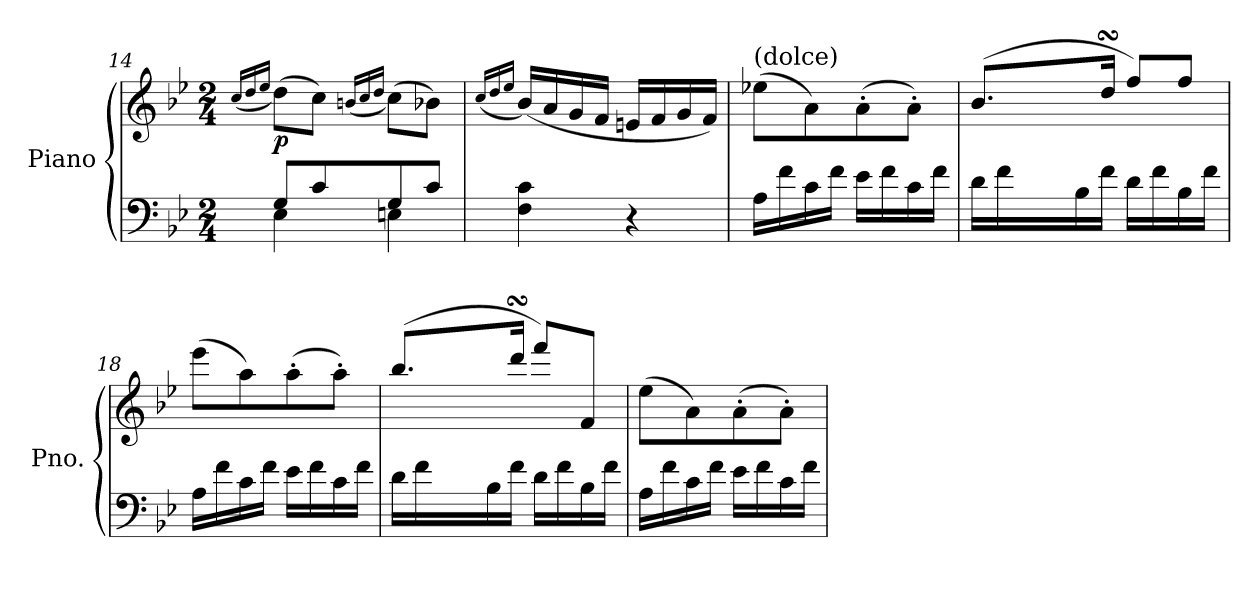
**kern	**kern	**dynam
*part1	*part1	*part1
*staff2	*staff1	*staff1/2
*I"Piano	*	*
*I'Pno.	*	*
*clefF4	*clefG2	*
*k[b-e-]	*k[b-e-]	*
*B-:	*B-:	*
*M2/4	*M2/4	*
=14	=14	=14
.	(<16qcc/LL	.
.	16qdd/	.
.	16qee-/JJ	.
*^	*	*
!	!	!	!LO:DY:b
8G/L	4E-\	(>8dd\L)	p
8c/	.	8cc\J)	.
.	.	(<16qbn/LL	.
.	.	16qcc/	.
.	.	16qdd/JJ	.
8G/	4En\	(>8cc\L)	.
8c/J	.	8b-X\J)	.
*v	*v	*	*
!!LO:LB:g=z
=15	=15	=15
.	(<16qcc/LL	.
.	16qdd/	.
.	16qee-/JJ	.
4F\ 4c\	(<16b-/LL)	.
.	16a/	.
.	16g/	.
.	16f/JJ	.
4r	16en/LL	.
.	16f/	.
.	16g/	.
.	16f/JJ)	.
=16	=16	=16
!	!LO:TX:a:t=(dolce)	!
16A\LL	(>8ee-X\L	.
16f\	.	.
16c\	8a\)	.
16f\JJ	.	.
16e-\LL	(>8a'\	.
16f\	.	.
16c\	8a'\J)	.
16f\JJ	.	.
=17	=17	=17
*	*^	*
16d\LL	(>8.b-/L	16.b-LLyy	.
16f\	.	.	.
*	*	*Xtuplet	*
.	.	96ccLLyy	.
.	.	96b-yy	.
.	.	96aJJyy	.
16B-\	.	16b-yy	.
16f\JJ	16ddsSsS/Jk	16ddJJyy	.
16d\LL	8ff/L)	4ryy	.
16f\	.	.	.
16B-\	8ff/J	.	.
16f\JJ	.	.	.
*	*v	*v	*
=18	=18	=18
16A\LL	(>8eee-\L	.
16f\	.	.
16c\	8aa\)	.
16f\JJ	.	.
16e-\LL	(>8aa'\	.
16f\	.	.
16c\	8aa'\J)	.
16f\JJ	.	.
!!LO:LB:g=z
=19	=19	=19
*	*^	*
16d\LL	(>8.bb-/L	16.bb-LLyy	.
16f\	.	.	.
.	.	96cccLLyy	.
.	.	96bb-yy	.
.	.	96aaJJyy	.
16B-\	.	16bb-yy	.
16f\JJ	16dddsSsS/Jk	16dddJJyy	.
16d\LL	8fff/L)	4ryy	.
16f\	.	.	.
16B-\	8f/J	.	.
16f\JJ	.	.	.
*	*v	*v	*
=20	=20	=20
16A\LL	(>8ee-\L	.
16f\	.	.
16c\	8a\)	.
16f\JJ	.	.
16e-\LL	(>8a'\	.
16f\	.	.
16c\	8a'\J)	.
16f\JJ	.	.
=	=	=
*-	*-	*-
